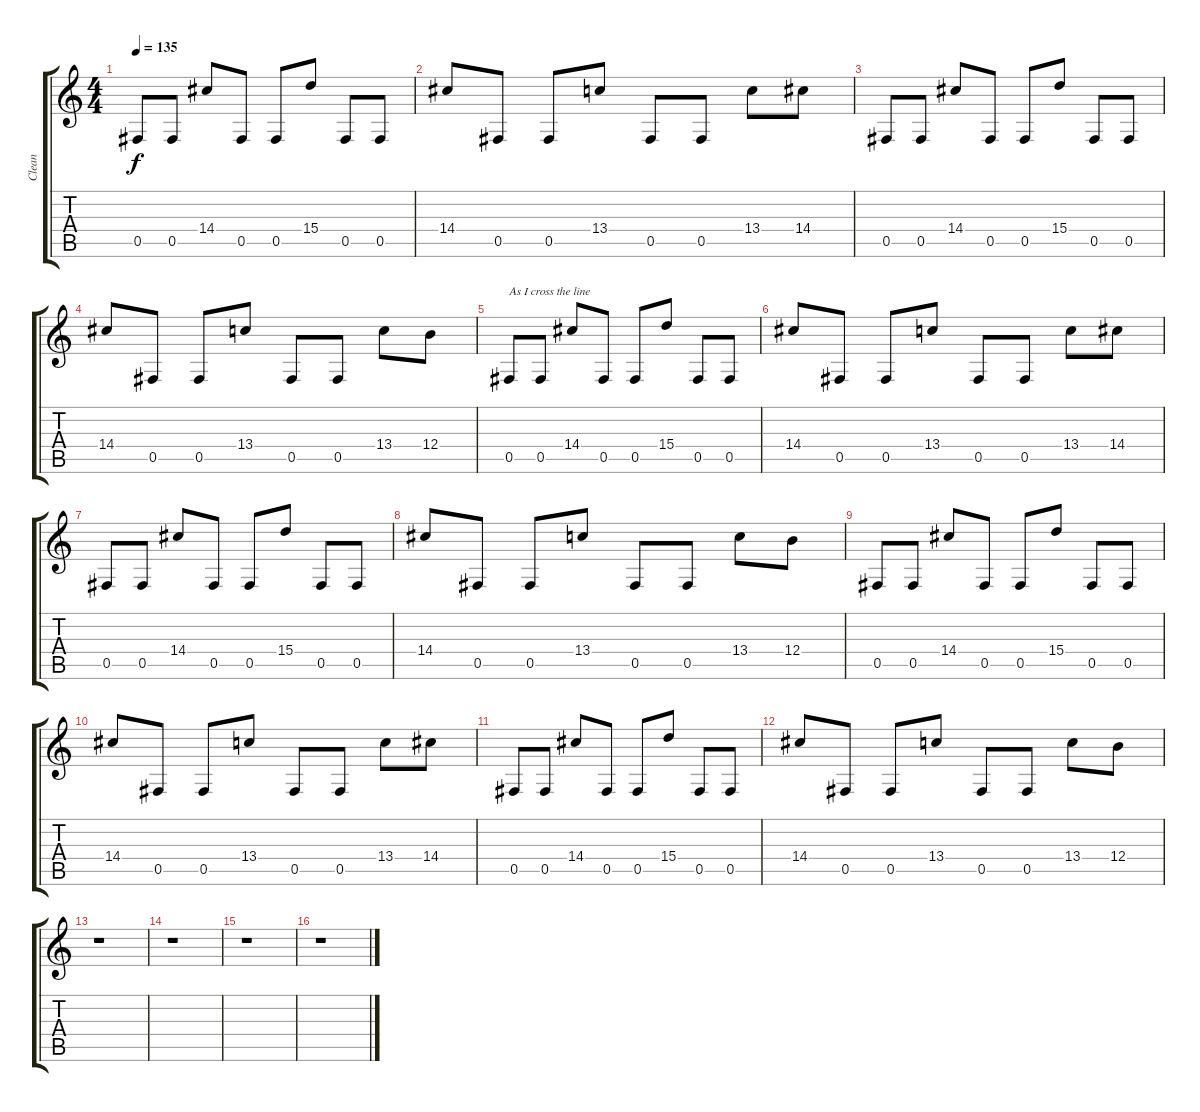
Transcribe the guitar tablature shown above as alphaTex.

\track ("Clean" "Clean") {instrument electricguitarclean}
\staff {score tabs}
\tuning (Db4 A3 E3 B2 Gb2 Db2) {hide}
\ts (4 4)
\tempo 135
\clef g2
\ks c
0.5.8{dy f} 0.5.8 14.4.8 0.5.8 0.5.8 15.4.8 0.5.8 0.5.8 |
14.4.8 0.5.8 0.5.8 13.4.8 0.5.8 0.5.8 13.4.8 14.4.8 |
0.5.8 0.5.8 14.4.8 0.5.8 0.5.8 15.4.8 0.5.8 0.5.8 |
14.4.8 0.5.8 0.5.8 13.4.8 0.5.8 0.5.8 13.4.8 12.4.8 |
0.5.8{txt "As I cross the line" instrument distortionguitar} 0.5.8 14.4.8 0.5.8 0.5.8 15.4.8 0.5.8 0.5.8 |
14.4.8 0.5.8 0.5.8 13.4.8 0.5.8 0.5.8 13.4.8 14.4.8 |
0.5.8 0.5.8 14.4.8 0.5.8 0.5.8 15.4.8 0.5.8 0.5.8 |
14.4.8 0.5.8 0.5.8 13.4.8 0.5.8 0.5.8 13.4.8 12.4.8 |
0.5.8 0.5.8 14.4.8 0.5.8 0.5.8 15.4.8 0.5.8 0.5.8 |
14.4.8 0.5.8 0.5.8 13.4.8 0.5.8 0.5.8 13.4.8 14.4.8 |
0.5.8 0.5.8 14.4.8 0.5.8 0.5.8 15.4.8 0.5.8 0.5.8 |
14.4.8 0.5.8 0.5.8 13.4.8 0.5.8 0.5.8 13.4.8 12.4.8 |
r.1 |
r.1 |
r.1 |
r.1
